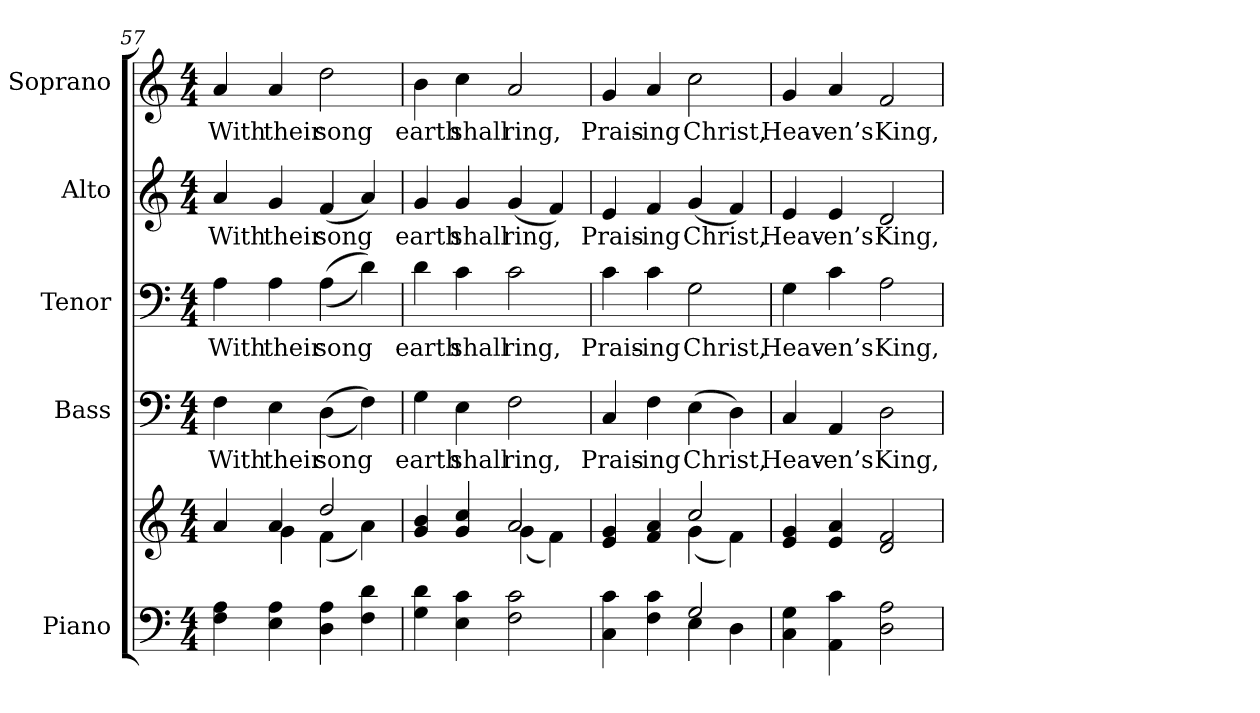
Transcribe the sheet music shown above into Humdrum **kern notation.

**kern	**kern	**kern	**text	**kern	**text	**kern	**text	**kern	**text
*part5	*part5	*part4	*part4	*part3	*part3	*part2	*part2	*part1	*part1
*staff6	*staff5	*staff4	*staff4	*staff3	*staff3	*staff2	*staff2	*staff1	*staff1
*I"Piano	*	*I"Bass	*	*I"Tenor	*	*I"Alto	*	*I"Soprano	*
*I'Pno.	*	*I'B.	*	*I'T.	*	*I'A.	*	*I'S.	*
!!LO:PB:g=z
*clefF4	*clefG2	*clefF4	*	*clefF4	*	*clefG2	*	*clefG2	*
*k[]	*k[]	*k[]	*	*k[]	*	*k[]	*	*k[]	*
*C:	*C:	*C:	*	*C:	*	*C:	*	*C:	*
*M4/4	*M4/4	*M4/4	*	*M4/4	*	*M4/4	*	*M4/4	*
=57	=57	=57	=57	=57	=57	=57	=57	=57	=57
*	*^	*	*	*	*	*	*	*	*
!	!	!	!	!LO:LY:b:color=#000000	!	!	!	!	!	!
!	!	!	!	!	!	!LO:LY:b:color=#000000	!	!	!	!
!	!	!	!	!	!	!	!	!LO:LY:b:color=#000000	!	!
!	!	!	!	!	!	!	!	!	!	!LO:LY:b:color=#000000
4Fi\ 4Ai	4ai/	4ryy	4Fi\	With	4Ai\	With	4ai/	With	4ai/	With
!	!	!	!	!LO:LY:b:color=#000000	!	!	!	!	!	!
!	!	!	!	!	!	!LO:LY:b:color=#000000	!	!	!	!
!	!	!	!	!	!	!	!	!LO:LY:b:color=#000000	!	!
!	!	!	!	!	!	!	!	!	!	!LO:LY:b:color=#000000
4Ei\ 4Ai	4ai/	4gi\	4Ei\	their	4Ai\	their	4gi/	their	4ai/	their
!	!	!	!	!LO:LY:b:color=#000000	!	!	!	!	!	!
!	!	!	!	!	!	!LO:LY:b:color=#000000	!	!	!	!
!	!	!	!	!	!	!	!	!LO:LY:b:color=#000000	!	!
!	!	!	!	!	!	!	!	!	!	!LO:LY:b:color=#000000
4Di\ 4Ai	2ddi/	(4fi\	((4Di\	song	((4Ai\	song	(4fi/	song	2ddi\	song
4Fi\ 4di	.	4ai\)	4Fi\))	.	4di\))	.	4ai/)	.	.	.
=58	=58	=58	=58	=58	=58	=58	=58	=58	=58	=58
!	!	!	!	!LO:LY:b:color=#000000	!	!	!	!	!	!
!	!	!	!	!	!	!LO:LY:b:color=#000000	!	!	!	!
!	!	!	!	!	!	!	!	!LO:LY:b:color=#000000	!	!
!	!	!	!	!	!	!	!	!	!	!LO:LY:b:color=#000000
4Gi\ 4di	4gi/ 4bi	2ryy	4Gi\	earth	4di\	earth	4gi/	earth	4bi\	earth
!	!	!	!	!LO:LY:b:color=#000000	!	!	!	!	!	!
!	!	!	!	!	!	!LO:LY:b:color=#000000	!	!	!	!
!	!	!	!	!	!	!	!	!LO:LY:b:color=#000000	!	!
!	!	!	!	!	!	!	!	!	!	!LO:LY:b:color=#000000
4Ei\ 4ci	4gi/ 4cci	.	4Ei\	shall	4ci\	shall	4gi/	shall	4cci\	shall
!	!	!	!	!LO:LY:b:color=#000000	!	!	!	!	!	!
!	!	!	!	!	!	!LO:LY:b:color=#000000	!	!	!	!
!	!	!	!	!	!	!	!	!LO:LY:b:color=#000000	!	!
!	!	!	!	!	!	!	!	!	!	!LO:LY:b:color=#000000
2Fi\ 2ci	2ai/	(4gi\	2Fi\	ring,	2ci\	ring,	(4gi/	ring,	2ai/	ring,
.	.	4fi\)	.	.	.	.	4fi/)	.	.	.
!!LO:PB:g=z
=59	=59	=59	=59	=59	=59	=59	=59	=59	=59	=59
*^	*	*	*	*	*	*	*	*	*	*
!	!	!	!	!	!LO:LY:b:color=#000000	!	!	!	!	!	!
!	!	!	!	!	!	!	!LO:LY:b:color=#000000	!	!	!	!
!	!	!	!	!	!	!	!	!	!LO:LY:b:color=#000000	!	!
!	!	!	!	!	!	!	!	!	!	!	!LO:LY:b:color=#000000
4Ci\ 4ci	2ryy	4ei/ 4gi	2ryy	4Ci/	Prais-	4ci\	Prais-	4ei/	Prais-	4gi/	Prais-
!	!	!	!	!	!LO:LY:b:color=#000000	!	!	!	!	!	!
!	!	!	!	!	!	!	!LO:LY:b:color=#000000	!	!	!	!
!	!	!	!	!	!	!	!	!	!LO:LY:b:color=#000000	!	!
!	!	!	!	!	!	!	!	!	!	!	!LO:LY:b:color=#000000
4Fi\ 4ci	.	4fi/ 4ai	.	4Fi\	-ing	4ci\	-ing	4fi/	-ing	4ai/	-ing
!	!	!	!	!	!LO:LY:b:color=#000000	!	!	!	!	!	!
!	!	!	!	!	!	!	!LO:LY:b:color=#000000	!	!	!	!
!	!	!	!	!	!	!	!	!	!LO:LY:b:color=#000000	!	!
!	!	!	!	!	!	!	!	!	!	!	!LO:LY:b:color=#000000
2Gi/	4Ei\	2cci/	(4gi\	(4Ei\	Christ,	2Gi\	Christ,	(4gi/	Christ,	2cci\	Christ,
.	4Di\	.	4fi\)	4Di\)	.	.	.	4fi/)	.	.	.
*v	*v	*	*	*	*	*	*	*	*	*	*
*	*v	*v	*	*	*	*	*	*	*	*
=60	=60	=60	=60	=60	=60	=60	=60	=60	=60
*^	*^	*	*	*	*	*	*	*	*
!	!	!	!	!	!LO:LY:b:color=#000000	!	!	!	!	!	!
*v	*v	*	*	*	*	*	*	*	*	*	*
*	*v	*v	*	*	*	*	*	*	*	*
*^	*^	*	*	*	*	*	*	*	*
!	!	!	!	!	!	!	!LO:LY:b:color=#000000	!	!	!	!
*v	*v	*	*	*	*	*	*	*	*	*	*
*	*v	*v	*	*	*	*	*	*	*	*
*^	*^	*	*	*	*	*	*	*	*
!	!	!	!	!	!	!	!	!	!LO:LY:b:color=#000000	!	!
*v	*v	*	*	*	*	*	*	*	*	*	*
*	*v	*v	*	*	*	*	*	*	*	*
*^	*^	*	*	*	*	*	*	*	*
!	!	!	!	!	!	!	!	!	!	!	!LO:LY:b:color=#000000
*v	*v	*	*	*	*	*	*	*	*	*	*
*	*v	*v	*	*	*	*	*	*	*	*
4Ci\ 4Gi	4ei/ 4gi	4Ci/	Heav-	4Gi\	Heav-	4ei/	Heav-	4gi/	Heav-
!	!	!	!LO:LY:b:color=#000000	!	!	!	!	!	!
!	!	!	!	!	!LO:LY:b:color=#000000	!	!	!	!
!	!	!	!	!	!	!	!LO:LY:b:color=#000000	!	!
!	!	!	!	!	!	!	!	!	!LO:LY:b:color=#000000
4AAi\ 4ci	4ei/ 4ai	4AAi/	-en’s	4ci\	-en’s	4ei/	-en’s	4ai/	-en’s
!	!	!	!LO:LY:b:color=#000000	!	!	!	!	!	!
!	!	!	!	!	!LO:LY:b:color=#000000	!	!	!	!
!	!	!	!	!	!	!	!LO:LY:b:color=#000000	!	!
!	!	!	!	!	!	!	!	!	!LO:LY:b:color=#000000
2Di\ 2Ai	2di/ 2fi	2Di\	King,	2Ai\	King,	2di/	King,	2fi/	King,
=	=	=	=	=	=	=	=	=	=
*-	*-	*-	*-	*-	*-	*-	*-	*-	*-
